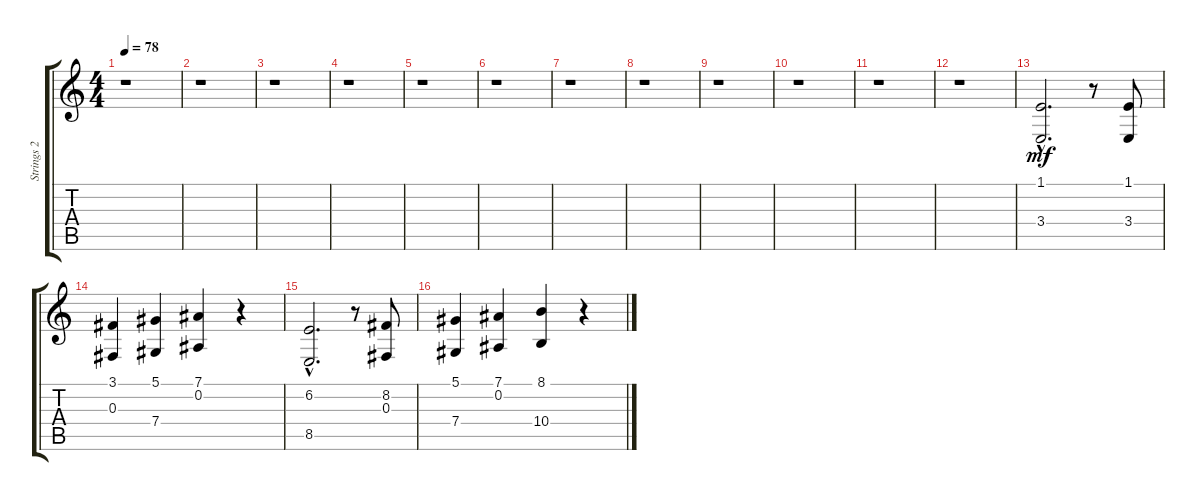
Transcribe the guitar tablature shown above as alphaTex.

\track ("Strings 2" "Strings 2") {instrument tremolostrings}
\staff {score tabs}
\tuning (Eb4 Bb3 Gb3 Db3 Ab2 Eb2) {hide}
\ts (4 4)
\tempo 78
\clef g2
\ks c
r.1{dy mf} |
r.1 |
r.1 |
r.1 |
r.1 |
r.1 |
r.1 |
r.1 |
r.1 |
r.1 |
r.1 |
r.1 |
(1.1{hac} 3.4{hac}).2{d} r.8 (1.1 3.4).8 |
(3.1 0.3).4 (5.1 7.4).4 (7.1 0.2).4 r.4 |
(6.2{hac} 8.5{hac}).2{d} r.8 (8.2 0.3).8 |
(5.1 7.4).4 (7.1 0.2).4 (8.1 10.4).4 r.4
